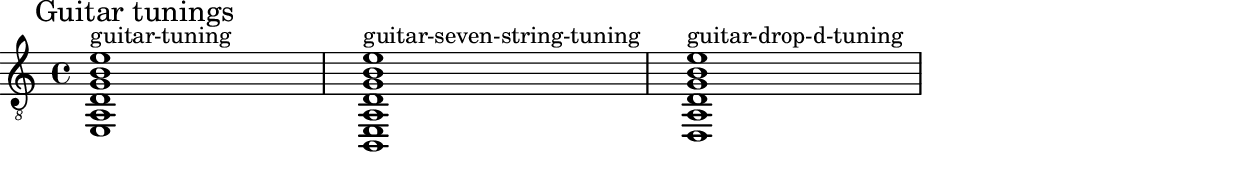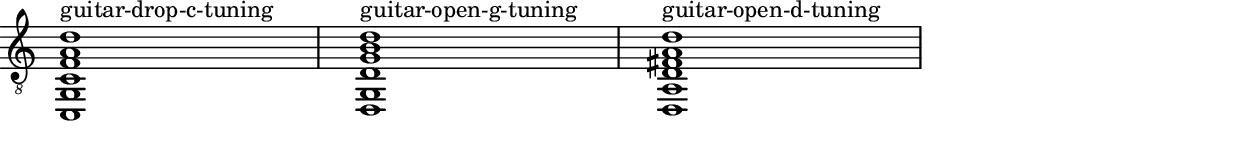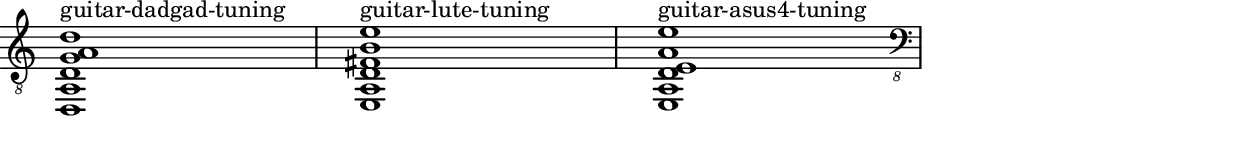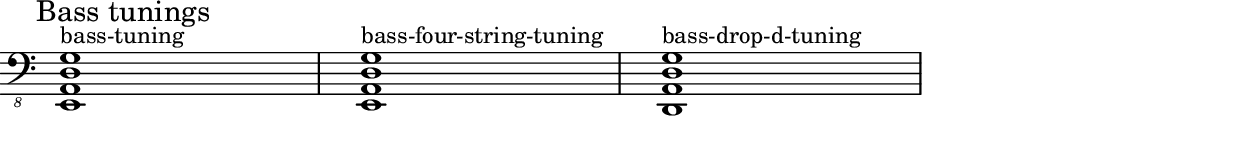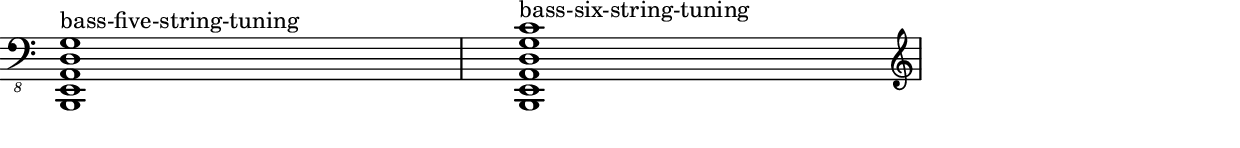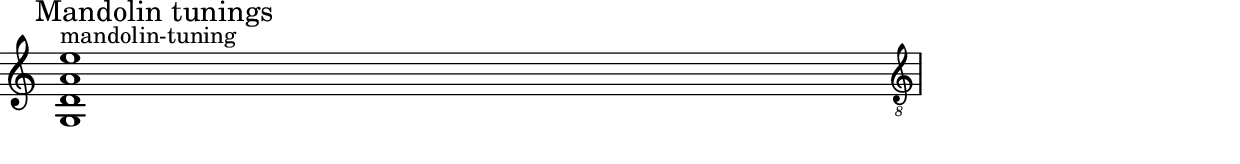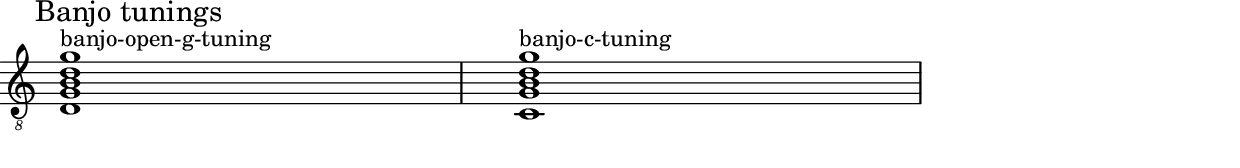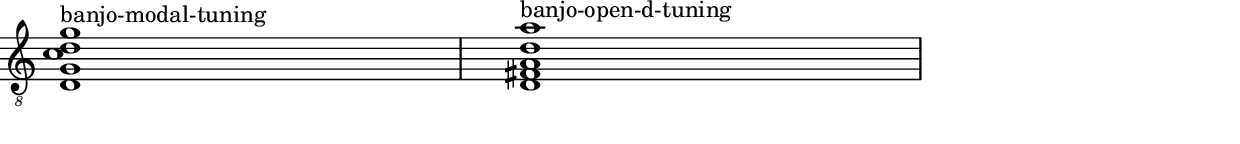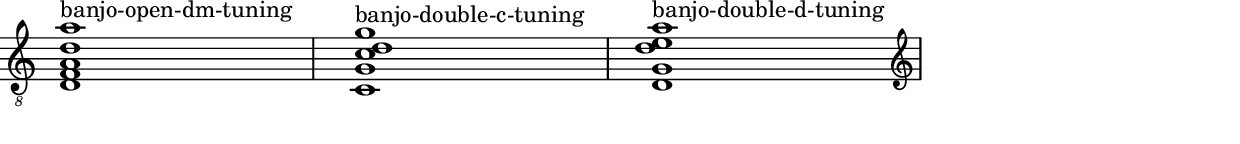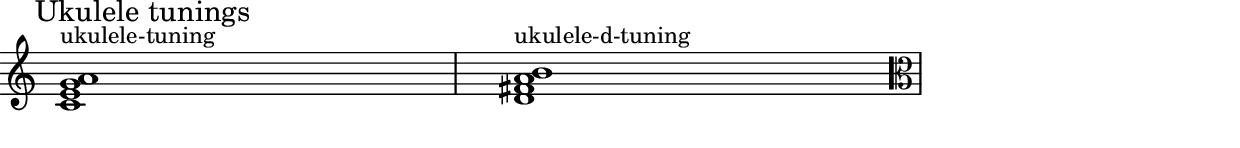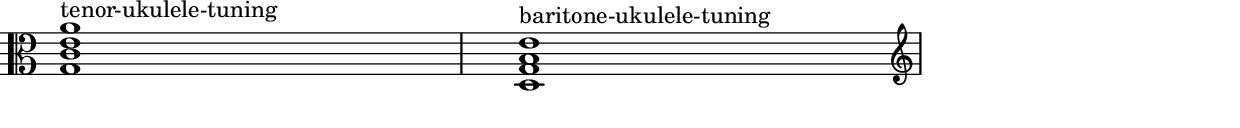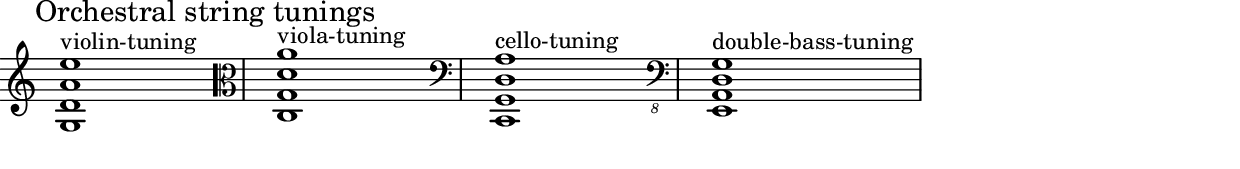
%% Generated by lilypond-book.py
%% Options: [exampleindent=10.16\mm,indent=0\mm,line-width=160\mm]
\include "lilypond-book-preamble.ly"


% ****************************************************************
% Start cut-&-pastable-section
% ****************************************************************



\paper {
  indent = 0\mm
  line-width = 160\mm
  % offset the left padding, also add 1mm as lilypond creates cropped
  % images with a little space on the right
  line-width = #(- line-width (* mm  3.000000) (* mm 1))
}

\layout {
  
}





% ****************************************************************
% ly snippet:
% ****************************************************************
\sourcefilename "display-predefined-string-tunings.ly"
\sourcefileline 0
\version "2.17.11"

#(define (filter-instrument instrument-name tuning-alist)
   (filter (lambda (entry)
             (string-prefix? instrument-name
                            (symbol->string (car entry))))
           tuning-alist))

#(define (chord-display tuning-alist-entry)
   (let* ((tuning-symbol (car tuning-alist-entry))
	  (pitches (cdr tuning-alist-entry)))
     (make-music 'EventChord
		 'elements
		 (cons (make-music 'TextScriptEvent
				   'direction 1
				   'text (symbol->string tuning-symbol))
		       (map (lambda (pitch)
			      (make-music 'NoteEvent
					  'duration (ly:make-duration 0 0 1/1)
					  'pitch pitch))
			    pitches)))))

displayInstrumentDefaultTunings =
#(define-music-function (parser location instrument) (string?)
   (let* ((filtered-instruments (filter-instrument instrument defaultStringTunings))
          (display-elements (map chord-display filtered-instruments)))
     (make-music 'SequentialMusic 'elements display-elements)))


\score {
  {
    \new Staff {
      \textLengthOn
      \override Score.RehearsalMark.self-alignment-X = #LEFT

      \mark \markup {\left-align "Guitar tunings"}
      \clef "treble_8"
      \displayInstrumentDefaultTunings #"guitar"
      \break

      \mark \markup {\left-align "Bass tunings"}
      \clef "bass_8"
      \displayInstrumentDefaultTunings #"bass"
      \break

      \mark \markup {\left-align "Mandolin tunings"}
      \clef "treble"
      \displayInstrumentDefaultTunings #"mandolin"
      \break

      \mark \markup {\left-align "Banjo tunings"}
      \clef "treble_8"
      \displayInstrumentDefaultTunings #"banjo"
      \break

      \mark \markup {\left-align "Ukulele tunings"}
      \clef "treble"
      \displayInstrumentDefaultTunings #"ukulele"
      \clef "alto"
      \displayInstrumentDefaultTunings #"tenor-ukulele"
      \displayInstrumentDefaultTunings #"baritone-ukulele"
      \break

      \mark \markup {\left-align "Orchestral string tunings"}
      \clef "treble"
      \displayInstrumentDefaultTunings #"violin"
      \clef "alto"
      \displayInstrumentDefaultTunings #"viola"
      \clef "bass"
      \displayInstrumentDefaultTunings #"cello"
      \clef "bass_8"
      \displayInstrumentDefaultTunings #"double-bass"
    }
  }
}



% ****************************************************************
% end ly snippet
% ****************************************************************
